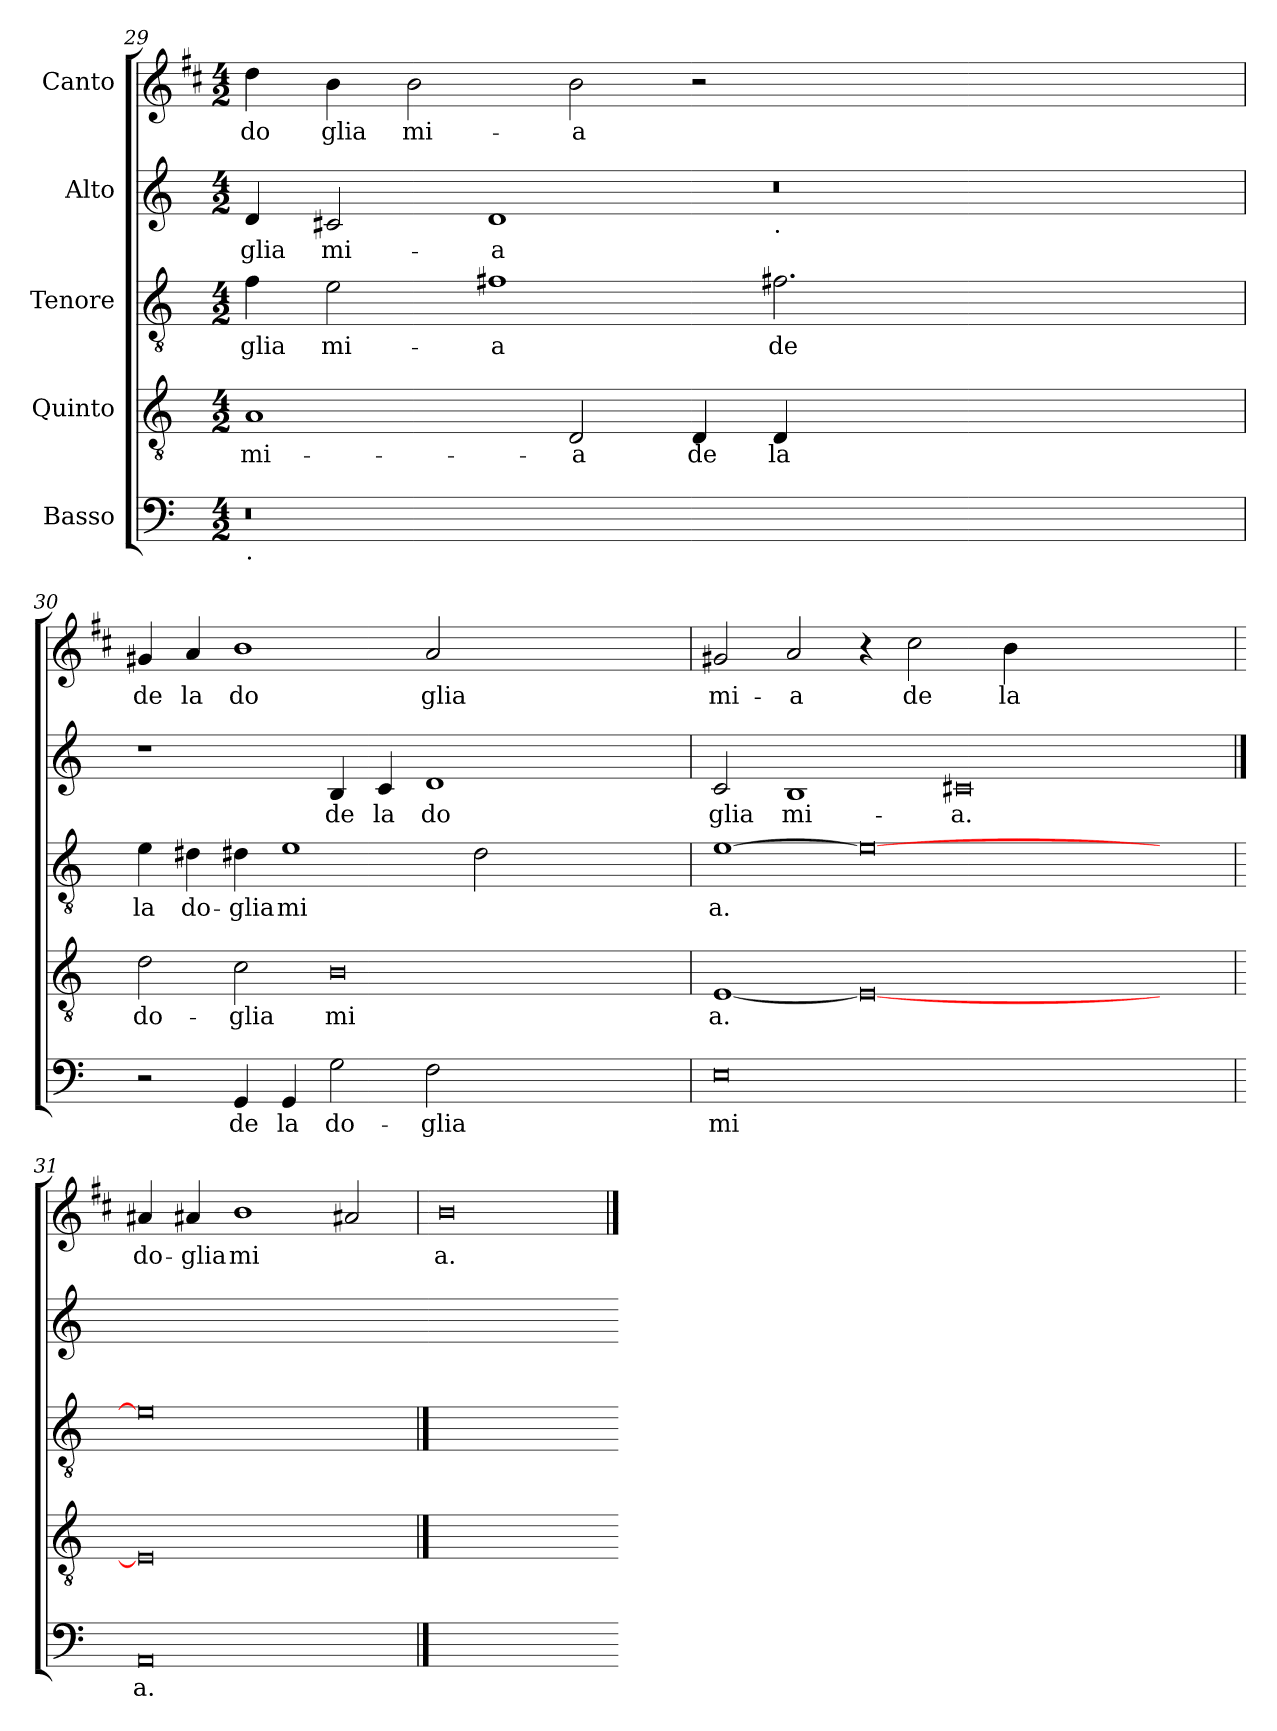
**kern	**text	**kern	**text	**kern	**text	**kern	**text	**kern	**text
*part5	*part5	*part4	*part4	*part3	*part3	*part2	*part2	*part1	*part1
*staff5	*staff5	*staff4	*staff4	*staff3	*staff3	*staff2	*staff2	*staff1	*staff1
*I"Basso	*	*I"Quinto	*	*I"Tenore	*	*I"Alto	*	*I"Canto	*
*clefF4	*	*clefGv2	*	*clefGv2	*	*clefG2	*	*clefG2	*
*	*	*	*	*	*	*	*	*ITrd1c2	*
*k[]	*	*k[]	*	*k[]	*	*k[]	*	*k[]	*
*C:	*	*C:	*	*C:	*	*C:	*	*C:	*
*M4/2	*	*M4/2	*	*M4/2	*	*M4/2	*	*M4/2	*
=29A	=29A	=29A	=29A	=29A	=29A	=29A	=29A	=29A	=29A
!LO:TX:b:t=.	!	!	!	!	!	!	!	!	!
!	!	!	!LO:LY:b	!	!LO:LY:b	!	!LO:LY:b	!	!LO:LY:b
0r	.	1A	mi-	4f	glia	4d	glia	4cc	do
!	!	!	!	!	!LO:LY:b	!	!LO:LY:b	!	!LO:LY:b
.	.	.	.	2e	mi-	2c#X	mi-	4a	glia
!	!	!	!	!	!	!	!	!	!LO:LY:b
.	.	.	.	.	.	.	.	2a	mi-
!	!	!	!	!	!LO:LY:b	!	!LO:LY:b	!	!
.	.	.	.	1f#X	-a	1d	-a	.	.
!	!	!	!LO:LY:b	!	!	!	!	!	!LO:LY:b
.	.	2D	-a	.	.	.	.	2a	-a
!	!	!	!LO:LY:b	!	!	!	!	!	!
.	.	4D	de	.	.	.	.	2r	.
!	!	!	!	!	!	!LO:TX:b:t=.	!	!	!
!	!	!	!LO:LY:b	!	!LO:LY:b	!	!	!	!
.	.	4D	la	2.f#X	de	0r	.	.	.
1..ryy	.	1..ryy	.	.	.	.	.	1..ryy	.
.	.	.	.	1ryy	.	.	.	.	.
.	.	.	.	4ryy	.	.	.	.	.
=30A	=30A	=30A	=30A	=30A	=30A	=30A	=30A	=30A	=30A
!	!	!	!LO:LY:b	!	!LO:LY:b	!	!	!	!LO:LY:b
2r	.	2d	do-	4e	la	1r	.	4f#X	de
!	!	!	!	!	!LO:LY:b	!	!	!	!LO:LY:b
.	.	.	.	4d#X	do-	.	.	4g	la
!	!LO:LY:b	!	!LO:LY:b	!	!LO:LY:b	!	!	!	!LO:LY:b
4GG	de	2c	-glia	4d#X	-glia	.	.	1a	do
!	!LO:LY:b	!	!	!	!LO:LY:b	!	!	!	!
4GG	la	.	.	1e	mi	.	.	.	.
!	!LO:LY:b	!	!LO:LY:b	!	!	!	!LO:LY:b	!	!
2G	do-	0B	mi	.	.	4B	de	.	.
!	!	!	!	!	!	!	!LO:LY:b	!	!
.	.	.	.	.	.	4c	la	.	.
!	!LO:LY:b	!	!	!	!	!	!LO:LY:b	!	!LO:LY:b
2F	-glia	.	.	.	.	1d	do	2g	glia
.	.	.	.	2d#	.	.	.	.	.
1ryy	.	.	.	.	.	.	.	1ryy	.
.	.	.	.	2.ryy	.	.	.	.	.
.	.	.	.	.	.	2ryy	.	.	.
=31A	=31A	=31A	=31A	=31A	=31A	=31A	=31A	=31A	=31A
!	!LO:LY:b	!	!LO:LY:b	!	!LO:LY:b	!	!LO:LY:b	!	!LO:LY:b
0E	mi	[1E	a.	[1e	a.	2c	glia	2f#X	mi-
!	!	!	!	!	!	!	!LO:LY:b	!	!LO:LY:b
.	.	.	.	.	.	1B	mi-	2g	-a
.	.	0E_	.	0e_	.	.	.	4r	.
!	!	!	!	!	!	!	!	!	!LO:LY:b
.	.	.	.	.	.	.	.	2b	de
!	!	!	!	!	!	!	!LO:LY:b	!	!
.	.	.	.	.	.	0c#X	-a.	.	.
!	!	!	!	!	!	!	!	!	!LO:LY:b
.	.	.	.	.	.	.	.	4a	la
1.ryy	.	.	.	.	.	.	.	1.ryy	.
.	.	2ryy	.	2ryy	.	.	.	.	.
=31B	=31B	=31B	=31B	=31B	=31B	==31B	=31B	=31B	=31B
!	!LO:LY:b	!	!	!	!	!	!	!	!LO:LY:b
0AA	a.	0E]	.	0e]	.	0ryy	.	4g#X	do-
!	!	!	!	!	!	!	!	!	!LO:LY:b
.	.	.	.	.	.	.	.	4g#X	-glia
!	!	!	!	!	!	!	!	!	!LO:LY:b
.	.	.	.	.	.	.	.	1a	mi
.	.	.	.	.	.	.	.	2g#X	.
==32A	=32A	==32A	=32A	==32A	=32A	=32A	=32A	=32A	=32A
!	!	!	!	!	!	!	!	!	!LO:LY:b
0ryy	.	0ryy	.	0ryy	.	0ryy	.	0a	a.
=	==	=	==	=	==	=	==	==	==
*-	*-	*-	*-	*-	*-	*-	*-	*-	*-
